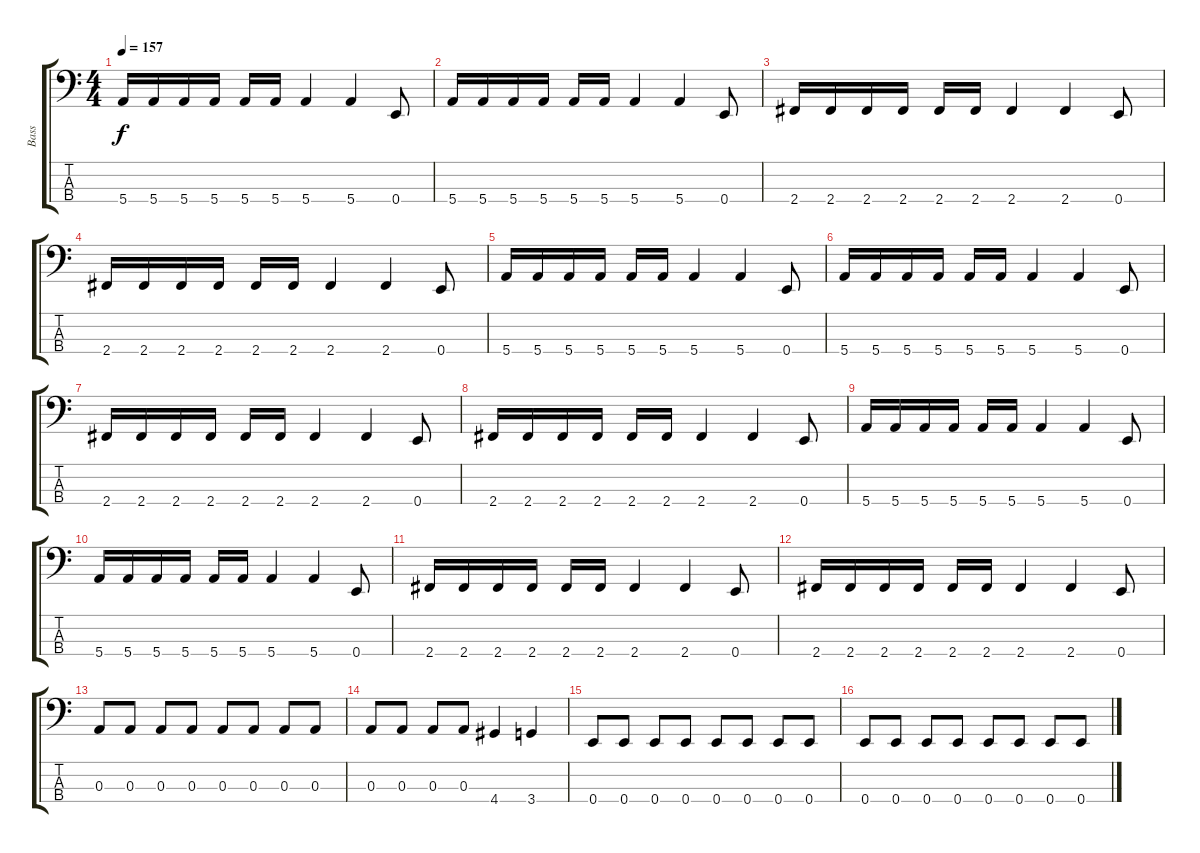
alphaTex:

\track ("Bass" "Bass") {instrument electricbassfinger}
\staff {score tabs}
\tuning (G2 D2 A1 E1) {hide}
\ts (4 4)
\tempo 157
\clef f4
\ks c
5.4.16{dy f} 5.4.16 5.4.16 5.4.16 5.4.16 5.4.16 5.4.4 5.4.4 0.4.8 |
5.4.16 5.4.16 5.4.16 5.4.16 5.4.16 5.4.16 5.4.4 5.4.4 0.4.8 |
2.4.16 2.4.16 2.4.16 2.4.16 2.4.16 2.4.16 2.4.4 2.4.4 0.4.8 |
2.4.16 2.4.16 2.4.16 2.4.16 2.4.16 2.4.16 2.4.4 2.4.4 0.4.8 |
5.4.16 5.4.16 5.4.16 5.4.16 5.4.16 5.4.16 5.4.4 5.4.4 0.4.8 |
5.4.16 5.4.16 5.4.16 5.4.16 5.4.16 5.4.16 5.4.4 5.4.4 0.4.8 |
2.4.16 2.4.16 2.4.16 2.4.16 2.4.16 2.4.16 2.4.4 2.4.4 0.4.8 |
2.4.16 2.4.16 2.4.16 2.4.16 2.4.16 2.4.16 2.4.4 2.4.4 0.4.8 |
5.4.16 5.4.16 5.4.16 5.4.16 5.4.16 5.4.16 5.4.4 5.4.4 0.4.8 |
5.4.16 5.4.16 5.4.16 5.4.16 5.4.16 5.4.16 5.4.4 5.4.4 0.4.8 |
2.4.16 2.4.16 2.4.16 2.4.16 2.4.16 2.4.16 2.4.4 2.4.4 0.4.8 |
2.4.16 2.4.16 2.4.16 2.4.16 2.4.16 2.4.16 2.4.4 2.4.4 0.4.8 |
0.3.8 0.3.8 0.3.8 0.3.8 0.3.8 0.3.8 0.3.8 0.3.8 |
0.3.8 0.3.8 0.3.8 0.3.8 4.4.4 3.4.4 |
0.4.8 0.4.8 0.4.8 0.4.8 0.4.8 0.4.8 0.4.8 0.4.8 |
0.4.8 0.4.8 0.4.8 0.4.8 0.4.8 0.4.8 0.4.8 0.4.8
